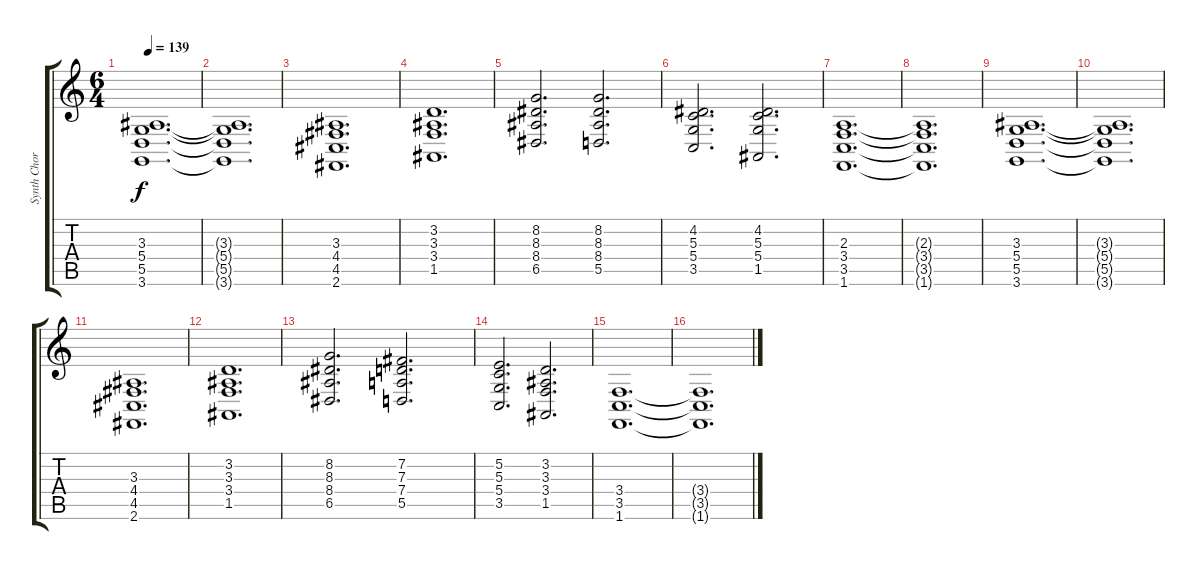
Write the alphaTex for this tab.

\track ("Synth Chords (Rick Wright)" "Synth Chor") {instrument stringensemble1}
\staff {score tabs}
\tuning (E4 B3 G3 D3 A2 E2) {hide}
\ts (6 4)
\tempo 139
\clef g2
\ks c
(3.3 5.4 5.5 3.6).1{d dy f} |
(3.3{t} 5.4{t} 5.5{t} 3.6{t}).1{d} |
(3.3 4.4 4.5 2.6).1{d} |
(3.2 3.3 3.4 1.5).1{d} |
(8.2 8.3 8.4 6.5).2{d} (8.2 8.3 8.4 5.5).2{d} |
(4.2 5.3 5.4 3.5).2{d} (4.2 5.3 5.4 1.5).2{d} |
(2.3 3.4 3.5 1.6).1{d} |
(2.3{t} 3.4{t} 3.5{t} 1.6{t}).1{d} |
(3.3 5.4 5.5 3.6).1{d} |
(3.3{t} 5.4{t} 5.5{t} 3.6{t}).1{d} |
(3.3 4.4 4.5 2.6).1{d} |
(3.2 3.3 3.4 1.5).1{d} |
(8.2 8.3 8.4 6.5).2{d} (7.2 7.3 7.4 5.5).2{d} |
(5.2 5.3 5.4 3.5).2{d} (3.2 3.3 3.4 1.5).2{d} |
(3.4 3.5 1.6).1{d} |
(3.4{t} 3.5{t} 1.6{t}).1{d}
